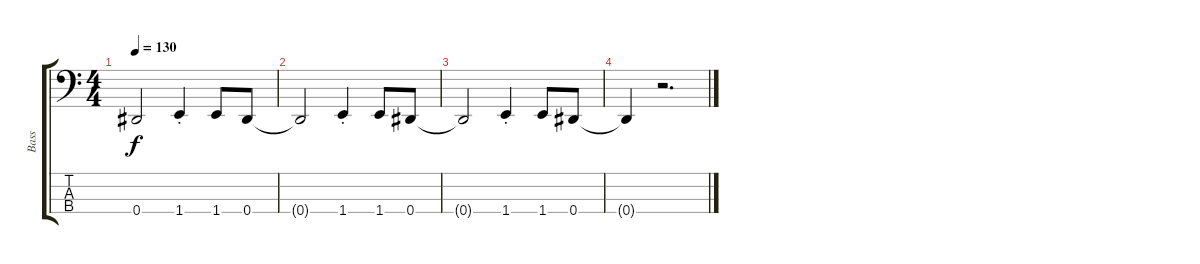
\track ("Bass" "Bass") {instrument electricbassfinger}
\staff {score tabs}
\tuning (Gb2 Db2 Ab1 Eb1) {hide}
\ts (4 4)
\tempo 130
\clef f4
\ks c
0.4{t}.2{dy f} 1.4{st}.4 1.4.8 0.4.8 |
0.4{t}.2 1.4{st}.4 1.4.8 0.4.8 |
0.4{t}.2 1.4{st}.4 1.4.8 0.4.8 |
0.4{t}.4 r.2{d}
